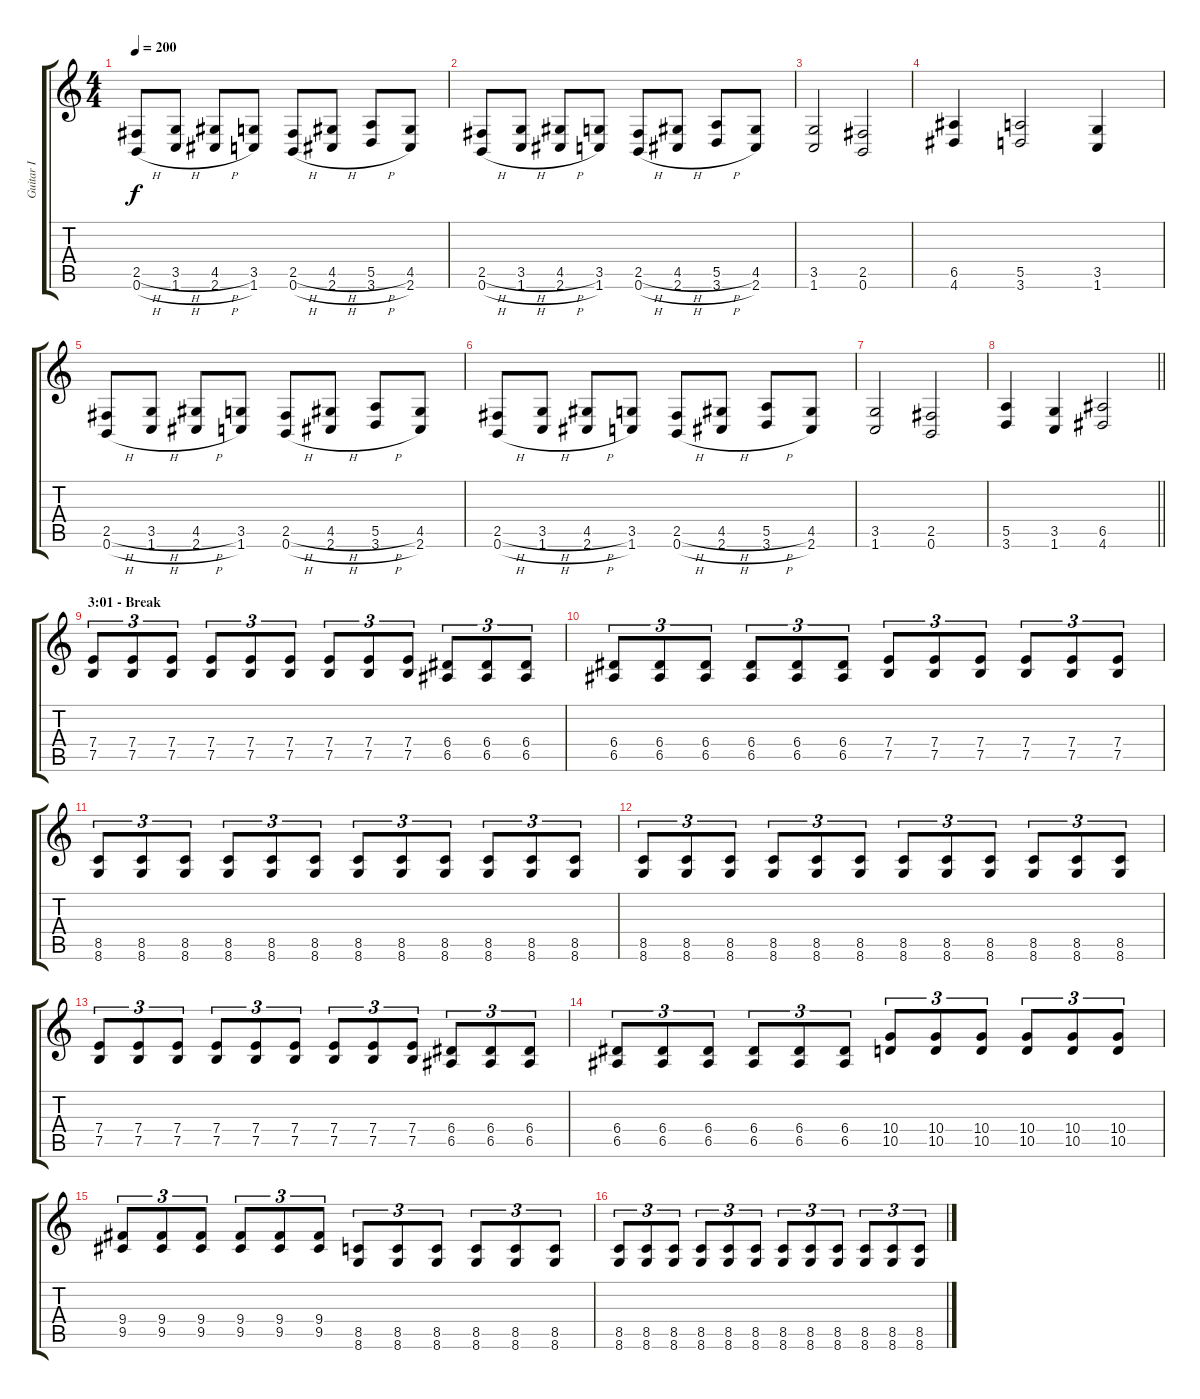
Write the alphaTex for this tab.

\track ("Guitar I" "Guitar I") {instrument distortionguitar}
\staff {score tabs}
\tuning (B3 Gb3 D3 A2 E2 B1) {hide}
\ts (4 4)
\tempo 200
\clef g2
\ks c
(2.5{h} 0.6{h}).8{dy f} (3.5{h} 1.6{h}).8 (4.5{h} 2.6{h}).8 (3.5 1.6).8 (2.5{h} 0.6{h}).8 (4.5{h} 2.6{h}).8 (5.5{h} 3.6{h}).8 (4.5 2.6).8 |
(2.5{h} 0.6{h}).8 (3.5{h} 1.6{h}).8 (4.5{h} 2.6{h}).8 (3.5 1.6).8 (2.5{h} 0.6{h}).8 (4.5{h} 2.6{h}).8 (5.5{h} 3.6{h}).8 (4.5 2.6).8 |
(3.5 1.6).2 (2.5 0.6).2 |
(6.5 4.6).4 (5.5 3.6).2 (3.5 1.6).4 |
(2.5{h} 0.6{h}).8 (3.5{h} 1.6{h}).8 (4.5{h} 2.6{h}).8 (3.5 1.6).8 (2.5{h} 0.6{h}).8 (4.5{h} 2.6{h}).8 (5.5{h} 3.6{h}).8 (4.5 2.6).8 |
(2.5{h} 0.6{h}).8 (3.5{h} 1.6{h}).8 (4.5{h} 2.6{h}).8 (3.5 1.6).8 (2.5{h} 0.6{h}).8 (4.5{h} 2.6{h}).8 (5.5{h} 3.6{h}).8 (4.5 2.6).8 |
(3.5 1.6).2 (2.5 0.6).2 |
\barLineRight lightlight
(5.5 3.6).4 (3.5 1.6).4 (6.5 4.6).2 |
\section ("" "3:01 - Break")
(7.4 7.5).8{tu (3 2)} (7.4 7.5).8{tu (3 2)} (7.4 7.5).8{tu (3 2)} (7.4 7.5).8{tu (3 2)} (7.4 7.5).8{tu (3 2)} (7.4 7.5).8{tu (3 2)} (7.4 7.5).8{tu (3 2)} (7.4 7.5).8{tu (3 2)} (7.4 7.5).8{tu (3 2)} (6.4 6.5).8{tu (3 2)} (6.4 6.5).8{tu (3 2)} (6.4 6.5).8{tu (3 2)} |
(6.4 6.5).8{tu (3 2)} (6.4 6.5).8{tu (3 2)} (6.4 6.5).8{tu (3 2)} (6.4 6.5).8{tu (3 2)} (6.4 6.5).8{tu (3 2)} (6.4 6.5).8{tu (3 2)} (7.4 7.5).8{tu (3 2)} (7.4 7.5).8{tu (3 2)} (7.4 7.5).8{tu (3 2)} (7.4 7.5).8{tu (3 2)} (7.4 7.5).8{tu (3 2)} (7.4 7.5).8{tu (3 2)} |
(8.5 8.6).8{tu (3 2)} (8.5 8.6).8{tu (3 2)} (8.5 8.6).8{tu (3 2)} (8.5 8.6).8{tu (3 2)} (8.5 8.6).8{tu (3 2)} (8.5 8.6).8{tu (3 2)} (8.5 8.6).8{tu (3 2)} (8.5 8.6).8{tu (3 2)} (8.5 8.6).8{tu (3 2)} (8.5 8.6).8{tu (3 2)} (8.5 8.6).8{tu (3 2)} (8.5 8.6).8{tu (3 2)} |
(8.5 8.6).8{tu (3 2)} (8.5 8.6).8{tu (3 2)} (8.5 8.6).8{tu (3 2)} (8.5 8.6).8{tu (3 2)} (8.5 8.6).8{tu (3 2)} (8.5 8.6).8{tu (3 2)} (8.5 8.6).8{tu (3 2)} (8.5 8.6).8{tu (3 2)} (8.5 8.6).8{tu (3 2)} (8.5 8.6).8{tu (3 2)} (8.5 8.6).8{tu (3 2)} (8.5 8.6).8{tu (3 2)} |
(7.4 7.5).8{tu (3 2)} (7.4 7.5).8{tu (3 2)} (7.4 7.5).8{tu (3 2)} (7.4 7.5).8{tu (3 2)} (7.4 7.5).8{tu (3 2)} (7.4 7.5).8{tu (3 2)} (7.4 7.5).8{tu (3 2)} (7.4 7.5).8{tu (3 2)} (7.4 7.5).8{tu (3 2)} (6.4 6.5).8{tu (3 2)} (6.4 6.5).8{tu (3 2)} (6.4 6.5).8{tu (3 2)} |
(6.4 6.5).8{tu (3 2)} (6.4 6.5).8{tu (3 2)} (6.4 6.5).8{tu (3 2)} (6.4 6.5).8{tu (3 2)} (6.4 6.5).8{tu (3 2)} (6.4 6.5).8{tu (3 2)} (10.4 10.5).8{tu (3 2)} (10.4 10.5).8{tu (3 2)} (10.4 10.5).8{tu (3 2)} (10.4 10.5).8{tu (3 2)} (10.4 10.5).8{tu (3 2)} (10.4 10.5).8{tu (3 2)} |
(9.4 9.5).8{tu (3 2)} (9.4 9.5).8{tu (3 2)} (9.4 9.5).8{tu (3 2)} (9.4 9.5).8{tu (3 2)} (9.4 9.5).8{tu (3 2)} (9.4 9.5).8{tu (3 2)} (8.5 8.6).8{tu (3 2)} (8.5 8.6).8{tu (3 2)} (8.5 8.6).8{tu (3 2)} (8.5 8.6).8{tu (3 2)} (8.5 8.6).8{tu (3 2)} (8.5 8.6).8{tu (3 2)} |
(8.5 8.6).8{tu (3 2)} (8.5 8.6).8{tu (3 2)} (8.5 8.6).8{tu (3 2)} (8.5 8.6).8{tu (3 2)} (8.5 8.6).8{tu (3 2)} (8.5 8.6).8{tu (3 2)} (8.5 8.6).8{tu (3 2)} (8.5 8.6).8{tu (3 2)} (8.5 8.6).8{tu (3 2)} (8.5 8.6).8{tu (3 2)} (8.5 8.6).8{tu (3 2)} (8.5 8.6).8{tu (3 2)}
